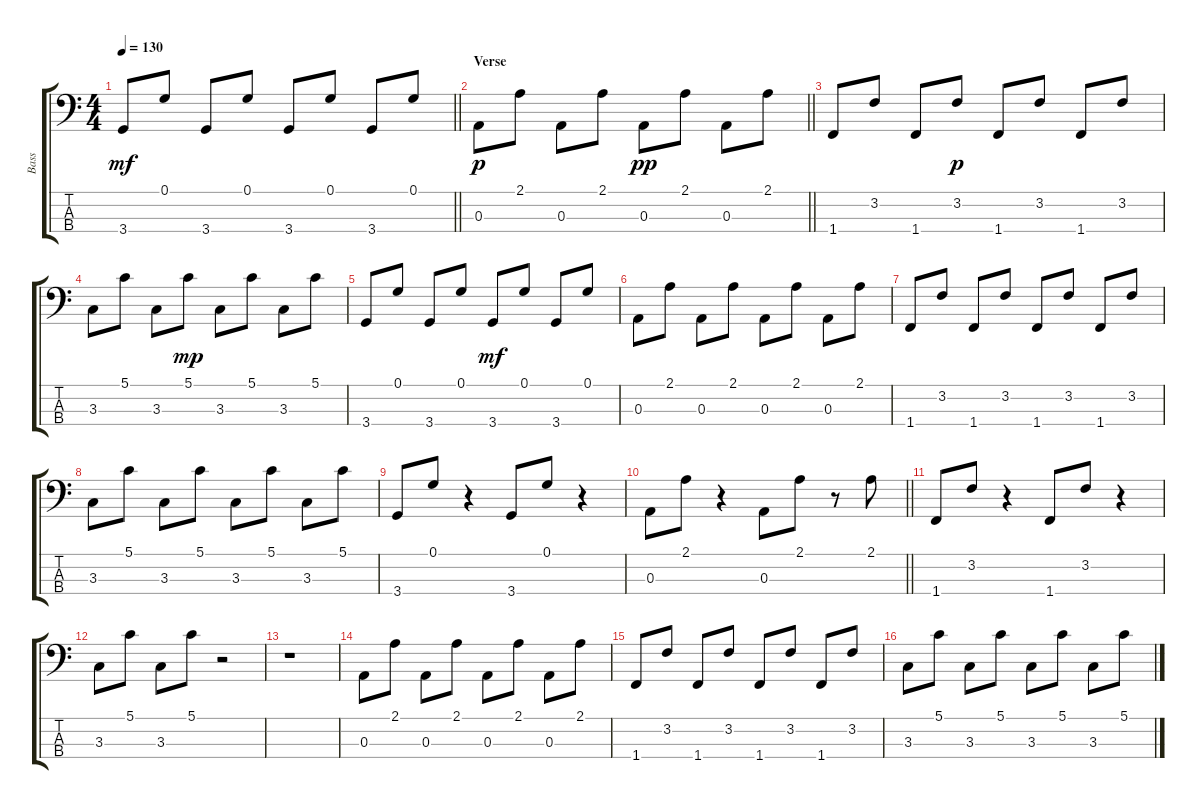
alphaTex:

\track ("Bass" "Bass") {instrument fretlessbass}
\staff {score tabs}
\tuning (G2 D2 A1 E1) {hide}
\ts (4 4)
\tempo 130
\clef f4
\barLineRight lightlight
\ks c
3.4.8{dy mf} 0.1.8 3.4.8 0.1.8 3.4.8 0.1.8 3.4.8 0.1.8 |
\section ("" "Verse")
\barLineRight lightlight
0.3.8{dy p} 2.1.8 0.3.8 2.1.8 0.3.8{dy pp} 2.1.8 0.3.8 2.1.8 |
1.4.8 3.2.8 1.4.8 3.2.8{dy p} 1.4.8 3.2.8 1.4.8 3.2.8 |
3.3.8 5.1.8 3.3.8 5.1.8{dy mp} 3.3.8 5.1.8 3.3.8 5.1.8 |
3.4.8 0.1.8 3.4.8 0.1.8 3.4.8{dy mf} 0.1.8 3.4.8 0.1.8 |
0.3.8 2.1.8 0.3.8 2.1.8 0.3.8 2.1.8 0.3.8 2.1.8 |
1.4.8 3.2.8 1.4.8 3.2.8 1.4.8 3.2.8 1.4.8 3.2.8 |
3.3.8 5.1.8 3.3.8 5.1.8 3.3.8 5.1.8 3.3.8 5.1.8 |
3.4.8 0.1.8 r.4 3.4.8 0.1.8 r.4 |
\barLineRight lightlight
0.3.8 2.1.8 r.4 0.3.8 2.1.8 r.8 2.1.8 |
1.4.8 3.2.8 r.4 1.4.8 3.2.8 r.4 |
3.3.8 5.1.8 3.3.8 5.1.8 r.2 |
r.1 |
0.3.8 2.1.8 0.3.8 2.1.8 0.3.8 2.1.8 0.3.8 2.1.8 |
1.4.8 3.2.8 1.4.8 3.2.8 1.4.8 3.2.8 1.4.8 3.2.8 |
3.3.8 5.1.8 3.3.8 5.1.8 3.3.8 5.1.8 3.3.8 5.1.8
